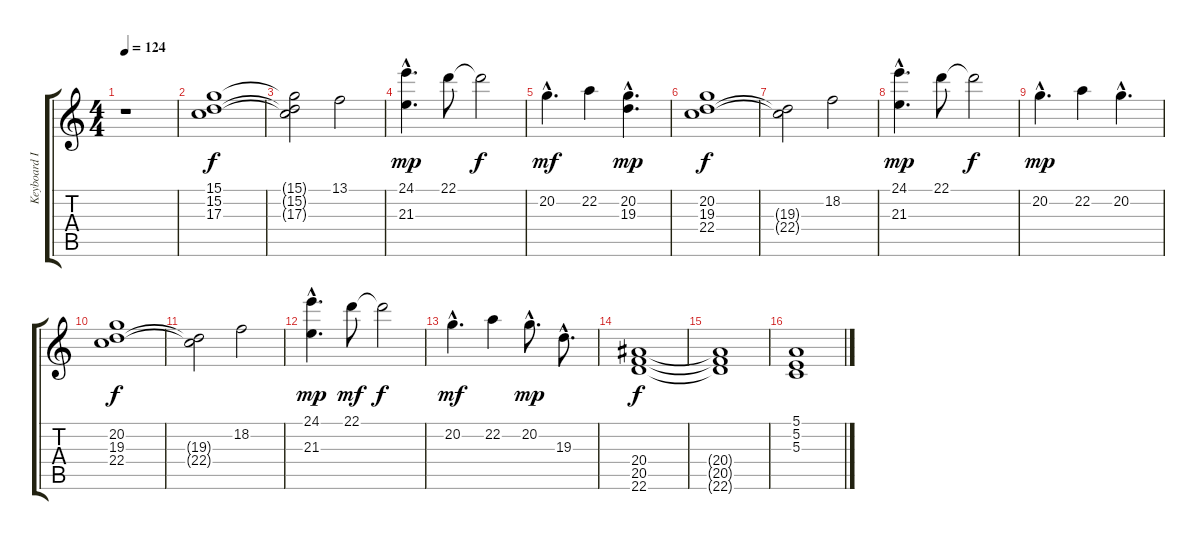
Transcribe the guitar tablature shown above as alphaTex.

\track ("Keyboard III" "Keyboard I") {instrument choiraahs}
\staff {score tabs}
\tuning (E4 B3 G3 D3 A2 E2) {hide}
\ts (4 4)
\tempo 124
\clef g2
\ks c
r.1{dy f} |
(15.1 15.2 17.3).1 |
(15.1{t} 15.2{t} 17.3{t}).2 13.1.2 |
(24.1{hac} 21.3).4{d dy mp} 22.1.8 22.1{t}.2{dy f} |
20.2{hac}.4{d dy mf} 22.2.4 (20.2{hac} 19.3{hac}).4{d dy mp} |
(20.2 19.3 22.4).1{dy f} |
(19.3{t} 22.4{t}).2 18.2.2 |
(24.1{hac} 21.3).4{d dy mp} 22.1.8 22.1{t}.2{dy f} |
20.2{hac}.4{d dy mp} 22.2.4 20.2{hac}.4{d} |
(20.2 19.3 22.4).1{dy f} |
(19.3{t} 22.4{t}).2 18.2.2 |
(24.1{hac} 21.3).4{d dy mp} 22.1.8{dy mf} 22.1{t}.2{dy f} |
20.2{hac}.4{d dy mf} 22.2.4 20.2{hac}.8{d dy mp} 19.3{hac}.8{d} |
(20.4 20.5 22.6).1{dy f} |
(20.4{t} 20.5{t} 22.6{t}).1 |
(5.1 5.2 5.3).1
